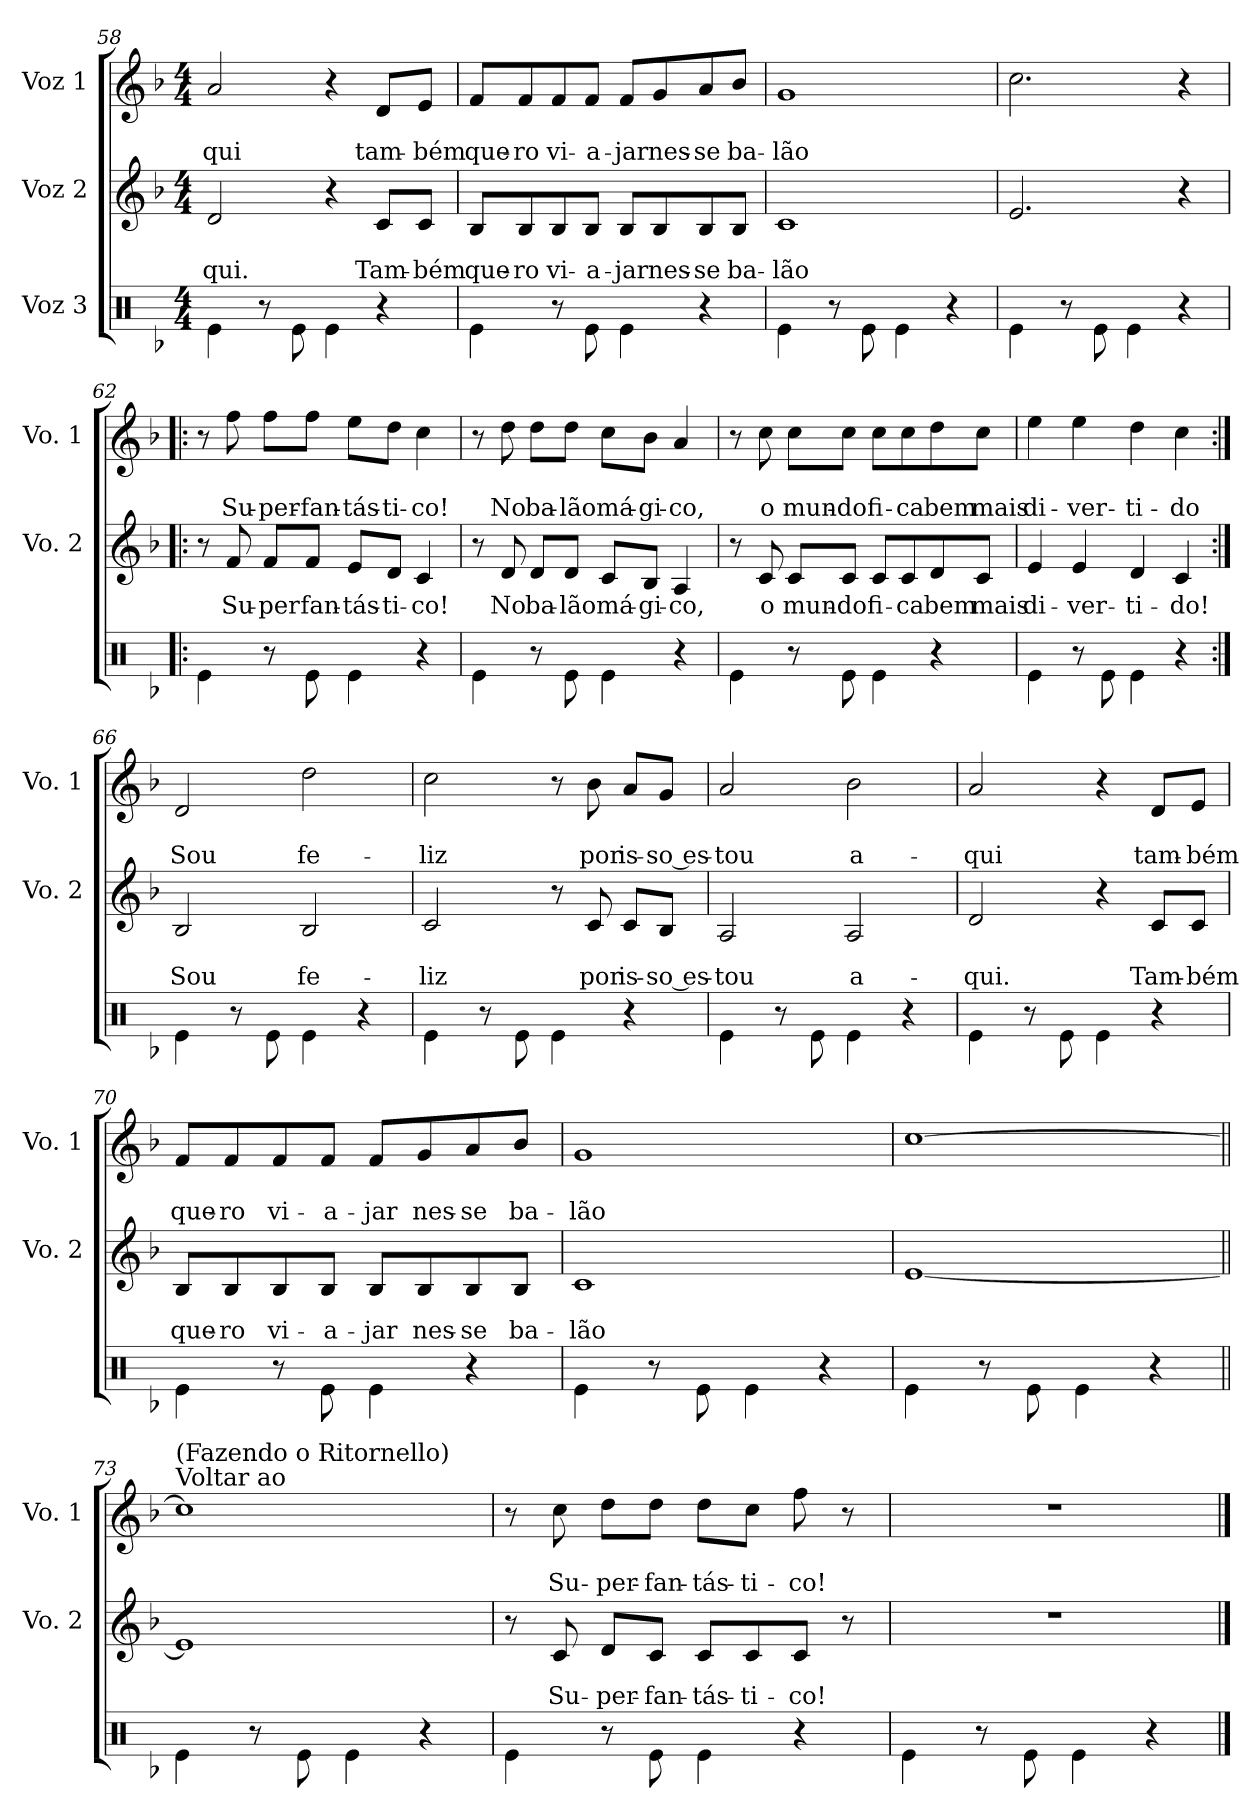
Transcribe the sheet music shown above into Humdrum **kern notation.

**kern	**kern	**text	**text	**kern	**text	**text
*part3	*part2	*part2	*part2	*part1	*part1	*part1
*staff3	*staff2	*staff2	*staff2	*staff1	*staff1	*staff1
*I"Voz 3	*I"Voz 2	*	*	*I"Voz 1	*	*
*	*I'Vo. 2	*	*	*I'Vo. 1	*	*
!!LO:LB:g=z
*clefX	*clefG2	*	*	*clefG2	*	*
*k[b-]	*k[b-]	*	*	*k[b-]	*	*
*M4/4	*M4/4	*	*	*M4/4	*	*
=58	=58	=58	=58	=58	=58	=58
!	!	!	!LO:LY:b	!	!	!LO:LY:b
4Re\	2d/	.	-qui.	2a/	.	-qui
8r	.	.	.	.	.	.
8Re\	.	.	.	.	.	.
4Re\	4r	.	.	4r	.	.
!	!	!	!LO:LY:b	!	!	!LO:LY:b
4r	8c/L	.	Tam-	8d/L	.	tam-
!	!	!	!LO:LY:b	!	!	!LO:LY:b
.	8c/J	.	-bém	8e/J	.	-bém
=59	=59	=59	=59	=59	=59	=59
!	!	!	!LO:LY:b	!	!	!LO:LY:b
4Re\	8B-/L	.	que-	8f/L	.	que-
!	!	!	!LO:LY:b	!	!	!LO:LY:b
.	8B-/	.	-ro	8f/	.	-ro
!	!	!	!LO:LY:b	!	!	!LO:LY:b
8r	8B-/	.	vi-	8f/	.	vi-
!	!	!	!LO:LY:b	!	!	!LO:LY:b
8Re\	8B-/J	.	-a-	8f/J	.	-a-
!	!	!	!LO:LY:b	!	!	!LO:LY:b
4Re\	8B-/L	.	-jar	8f/L	.	-jar
!	!	!	!LO:LY:b	!	!	!LO:LY:b
.	8B-/	.	nes-	8g/	.	nes-
!	!	!	!LO:LY:b	!	!	!LO:LY:b
4r	8B-/	.	-se	8a/	.	-se
!	!	!	!LO:LY:b	!	!	!LO:LY:b
.	8B-/J	.	ba-	8b-/J	.	ba-
=60	=60	=60	=60	=60	=60	=60
!	!	!	!LO:LY:b	!	!	!LO:LY:b
4Re\	1c	.	-lão	1g	.	-lão
8r	.	.	.	.	.	.
8Re\	.	.	.	.	.	.
4Re\	.	.	.	.	.	.
4r	.	.	.	.	.	.
=61	=61	=61	=61	=61	=61	=61
4Re\	2.e/	.	.	2.cc\	.	.
8r	.	.	.	.	.	.
8Re\	.	.	.	.	.	.
4Re\	.	.	.	.	.	.
4r	4r	.	.	4r	.	.
=62!|:	=62!|:	=62!|:	=62!|:	=62!|:	=62!|:	=62!|:
4Re\	8r	.	.	8r	.	.
!	!	!LO:LY:b	!	!	!	!LO:LY:b
.	8f/	Su-	.	8ff\	.	Su-
!	!	!LO:LY:b	!	!	!	!LO:LY:b
8r	8f/L	-per	.	8ff\L	.	-per-
!	!	!LO:LY:b	!	!	!	!LO:LY:b
8Re\	8f/J	fan-	.	8ff\J	.	-fan-
!	!	!LO:LY:b	!	!	!	!LO:LY:b
4Re\	8e/L	-tás-	.	8ee\L	.	-tás-
!	!	!LO:LY:b	!	!	!	!LO:LY:b
.	8d/J	-ti-	.	8dd\J	.	-ti-
!	!	!LO:LY:b	!	!	!	!LO:LY:b
4r	4c/	-co!	.	4cc\	.	-co!
!!LO:PB:g=z
=63	=63	=63	=63	=63	=63	=63
4Re\	8r	.	.	8r	.	.
!	!	!LO:LY:b	!	!	!	!LO:LY:b
.	8d/	No	.	8dd\	.	No
!	!	!LO:LY:b	!	!	!	!LO:LY:b
8r	8d/L	ba-	.	8dd\L	.	ba-
!	!	!LO:LY:b	!	!	!	!LO:LY:b
8Re\	8d/J	-lão	.	8dd\J	.	-lão
!	!	!LO:LY:b	!	!	!	!LO:LY:b
4Re\	8c/L	má-	.	8cc\L	.	má-
!	!	!LO:LY:b	!	!	!	!LO:LY:b
.	8B-/J	-gi-	.	8b-\J	.	-gi-
!	!	!LO:LY:b	!	!	!	!LO:LY:b
4r	4A/	-co,	.	4a/	.	-co,
=64	=64	=64	=64	=64	=64	=64
4Re\	8r	.	.	8r	.	.
!	!	!LO:LY:b	!	!	!	!LO:LY:b
.	8c/	o	.	8cc\	.	o
!	!	!LO:LY:b	!	!	!	!LO:LY:b
8r	8c/L	mun-	.	8cc\L	.	mun-
!	!	!LO:LY:b	!	!	!	!LO:LY:b
8Re\	8c/J	-do	.	8cc\J	.	-do
!	!	!LO:LY:b	!	!	!	!LO:LY:b
4Re\	8c/L	fi-	.	8cc\L	.	fi-
!	!	!LO:LY:b	!	!	!	!LO:LY:b
.	8c/	-ca	.	8cc\	.	-ca
!	!	!LO:LY:b	!	!	!	!LO:LY:b
4r	8d/	bem	.	8dd\	.	bem
!	!	!LO:LY:b	!	!	!	!LO:LY:b
.	8c/J	mais	.	8cc\J	.	mais
=65	=65	=65	=65	=65	=65	=65
!	!	!LO:LY:b	!	!	!	!LO:LY:b
4Re\	4e/	di-	.	4ee\	.	di-
!	!	!LO:LY:b	!	!	!	!LO:LY:b
8r	4e/	-ver-	.	4ee\	.	-ver-
8Re\	.	.	.	.	.	.
!	!	!LO:LY:b	!	!	!	!LO:LY:b
4Re\	4d/	-ti-	.	4dd\	.	-ti-
!	!	!LO:LY:b	!	!	!	!LO:LY:b
4r	4c/	-do!	.	4cc\	.	-do
=66:|!	=66:|!	=66:|!	=66:|!	=66:|!	=66:|!	=66:|!
!	!	!	!LO:LY:b	!	!	!LO:LY:b
4Re\	2B-/	.	Sou	2d/	.	Sou
8r	.	.	.	.	.	.
8Re\	.	.	.	.	.	.
!	!	!	!LO:LY:b	!	!	!LO:LY:b
4Re\	2B-/	.	fe-	2dd\	.	fe-
4r	.	.	.	.	.	.
!!LO:LB:g=z
=67	=67	=67	=67	=67	=67	=67
!	!	!	!LO:LY:b	!	!	!LO:LY:b
4Re\	2c/	.	-liz	2cc\	.	-liz
8r	.	.	.	.	.	.
8Re\	.	.	.	.	.	.
4Re\	8r	.	.	8r	.	.
!	!	!	!LO:LY:b	!	!	!LO:LY:b
.	8c/	.	por	8b-\	.	por
!	!	!	!LO:LY:b	!	!	!LO:LY:b
4r	8c/L	.	is-	8a/L	.	is-
!	!	!	!LO:LY:b	!	!	!LO:LY:b
.	8B-/J	.	-so es-	8g/J	.	-so es-
=68	=68	=68	=68	=68	=68	=68
!	!	!	!LO:LY:b	!	!	!LO:LY:b
4Re\	2A/	.	-tou	2a/	.	-tou
8r	.	.	.	.	.	.
8Re\	.	.	.	.	.	.
!	!	!	!LO:LY:b	!	!	!LO:LY:b
4Re\	2A/	.	a-	2b-\	.	a-
4r	.	.	.	.	.	.
=69	=69	=69	=69	=69	=69	=69
!	!	!	!LO:LY:b	!	!	!LO:LY:b
4Re\	2d/	.	-qui.	2a/	.	-qui
8r	.	.	.	.	.	.
8Re\	.	.	.	.	.	.
4Re\	4r	.	.	4r	.	.
!	!	!	!LO:LY:b	!	!	!LO:LY:b
4r	8c/L	.	Tam-	8d/L	.	tam-
!	!	!	!LO:LY:b	!	!	!LO:LY:b
.	8c/J	.	-bém	8e/J	.	-bém
=70	=70	=70	=70	=70	=70	=70
!	!	!	!LO:LY:b	!	!	!LO:LY:b
4Re\	8B-/L	.	que-	8f/L	.	que-
!	!	!	!LO:LY:b	!	!	!LO:LY:b
.	8B-/	.	-ro	8f/	.	-ro
!	!	!	!LO:LY:b	!	!	!LO:LY:b
8r	8B-/	.	vi-	8f/	.	vi-
!	!	!	!LO:LY:b	!	!	!LO:LY:b
8Re\	8B-/J	.	-a-	8f/J	.	-a-
!	!	!	!LO:LY:b	!	!	!LO:LY:b
4Re\	8B-/L	.	-jar	8f/L	.	-jar
!	!	!	!LO:LY:b	!	!	!LO:LY:b
.	8B-/	.	nes-	8g/	.	nes-
!	!	!	!LO:LY:b	!	!	!LO:LY:b
4r	8B-/	.	-se	8a/	.	-se
!	!	!	!LO:LY:b	!	!	!LO:LY:b
.	8B-/J	.	ba-	8b-/J	.	ba-
=71	=71	=71	=71	=71	=71	=71
!	!	!	!LO:LY:b	!	!	!LO:LY:b
4Re\	1c	.	-lão	1g	.	-lão
8r	.	.	.	.	.	.
8Re\	.	.	.	.	.	.
4Re\	.	.	.	.	.	.
4r	.	.	.	.	.	.
!!LO:LB:g=z
=72	=72	=72	=72	=72	=72	=72
4Re\	[1e	.	.	[1cc	.	.
8r	.	.	.	.	.	.
8Re\	.	.	.	.	.	.
4Re\	.	.	.	.	.	.
4r	.	.	.	.	.	.
=73||	=73||	=73||	=73||	=73||	=73||	=73||
!	!	!	!	!LO:TX:a:t=Voltar ao	!	!
!	!	!	!	!LO:TX:a:t=(Fazendo o Ritornello)	!	!
4Re\	1e]	.	.	1cc]	.	.
8r	.	.	.	.	.	.
8Re\	.	.	.	.	.	.
4Re\	.	.	.	.	.	.
4r	.	.	.	.	.	.
=74	=74	=74	=74	=74	=74	=74
4Re\	8r	.	.	8r	.	.
!	!	!	!LO:LY:b	!	!	!LO:LY:b
.	8c/	.	Su-	8cc\	.	Su-
!	!	!	!LO:LY:b	!	!	!LO:LY:b
8r	8d/L	.	-per-	8dd\L	.	-per-
!	!	!	!LO:LY:b	!	!	!LO:LY:b
8Re\	8c/J	.	-fan-	8dd\J	.	-fan-
!	!	!	!LO:LY:b	!	!	!LO:LY:b
4Re\	8c/L	.	-tás-	8dd\L	.	-tás-
!	!	!	!LO:LY:b	!	!	!LO:LY:b
.	8c/	.	-ti-	8cc\J	.	-ti-
!	!	!	!LO:LY:b	!	!	!LO:LY:b
4r	8c/J	.	-co!	8ff\	.	-co!
.	8r	.	.	8r	.	.
=75	=75	=75	=75	=75	=75	=75
4Re\	1r	.	.	1r	.	.
8r	.	.	.	.	.	.
8Re\	.	.	.	.	.	.
4Re\	.	.	.	.	.	.
4r	.	.	.	.	.	.
==	==	==	==	==	==	==
*-	*-	*-	*-	*-	*-	*-
